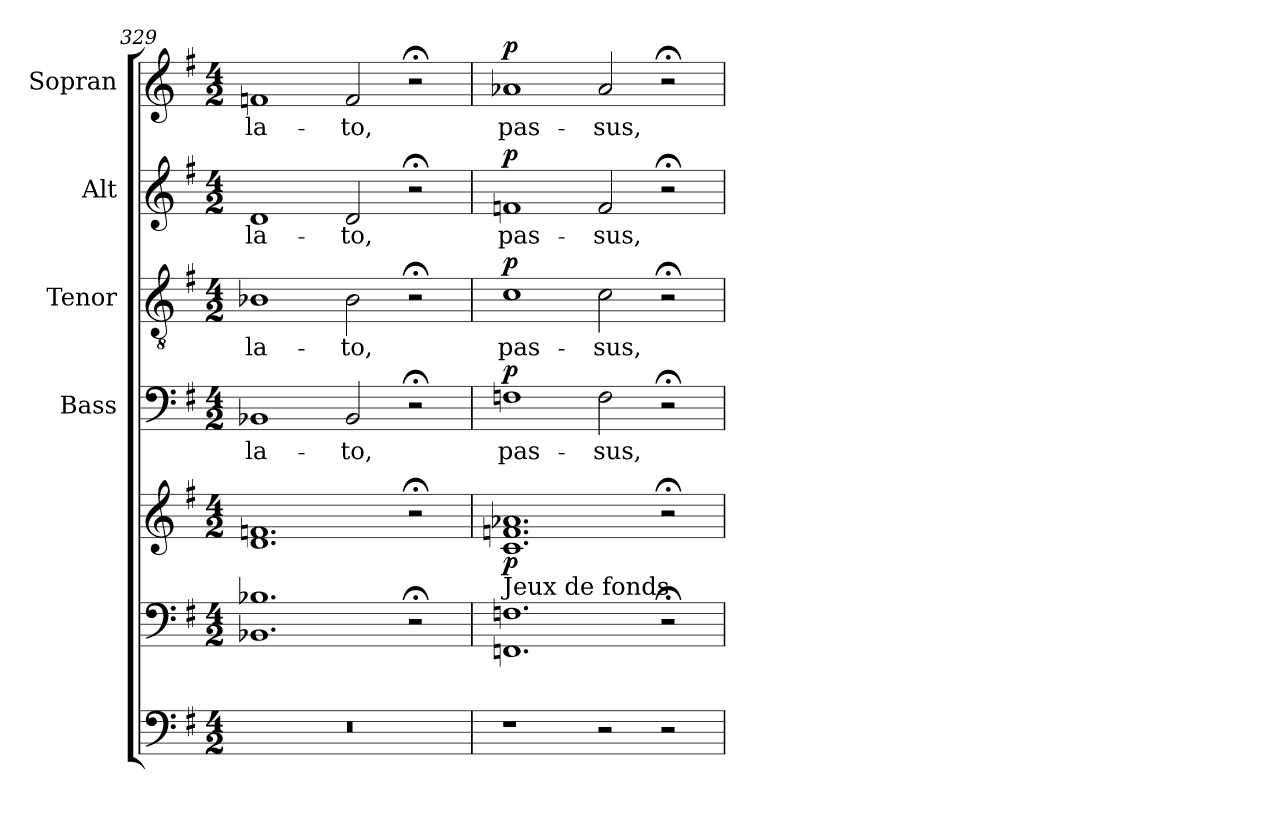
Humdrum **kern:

**kern	**kern	**kern	**dynam	**kern	**text	**dynam	**kern	**text	**dynam	**kern	**text	**dynam	**kern	**text	**dynam
*part6	*part5	*part5	*part5	*part4	*part4	*part4	*part3	*part3	*part3	*part2	*part2	*part2	*part1	*part1	*part1
*staff7	*staff6	*staff5	*staff5/6	*staff4	*staff4	*staff4	*staff3	*staff3	*staff3	*staff2	*staff2	*staff2	*staff1	*staff1	*staff1
*	*	*	*	*I"Bass	*	*	*I"Tenor	*	*	*I"Alt	*	*	*I"Sopran	*	*
*	*	*	*	*I'B.	*	*	*I'T.	*	*	*I'A.	*	*	*I'S.	*	*
*clefF4	*clefF4	*clefG2	*	*clefF4	*	*	*clefGv2	*	*	*clefG2	*	*	*clefG2	*	*
*k[f#]	*k[f#]	*k[f#]	*	*k[f#]	*	*	*k[f#]	*	*	*k[f#]	*	*	*k[f#]	*	*
*G:	*G:	*G:	*	*G:	*	*	*G:	*	*	*G:	*	*	*G:	*	*
*M4/2	*M4/2	*M4/2	*	*M4/2	*	*	*M4/2	*	*	*M4/2	*	*	*M4/2	*	*
=329	=329	=329	=329	=329	=329	=329	=329	=329	=329	=329	=329	=329	=329	=329	=329
!	!	!	!	!	!LO:LY:b	!	!	!LO:LY:b	!	!	!LO:LY:b	!	!	!LO:LY:b	!
0r	1.BB-X 1.B-X	1.d 1.fn	.	1BB-X	-la-	.	1B-X	-la-	.	1d	-la-	.	1fn	-la-	.
!	!	!	!	!	!LO:LY:b	!	!	!LO:LY:b	!	!	!LO:LY:b	!	!	!LO:LY:b	!
.	.	.	.	2BB-/	-to,	.	2B-\	-to,	.	2d/	-to,	.	2f/	-to,	.
.	2r;<	2r;<	.	2r;<	.	.	2r;<	.	.	2r;<	.	.	2r;<	.	.
=330	=330	=330	=330	=330	=330	=330	=330	=330	=330	=330	=330	=330	=330	=330	=330
!	!	!LO:TX:b:t=Jeux de fonds	!	!	!	!	!	!	!	!	!	!	!	!	!
!	!	!	!LO:DY:b	!	!LO:LY:b	!LO:DY:a	!	!LO:LY:b	!LO:DY:a	!	!LO:LY:b	!LO:DY:a	!	!LO:LY:b	!LO:DY:a
1r	1.FFn 1.Fn	1.c 1.fn 1.a-X	p	1Fn	pas-	p	1c	pas-	p	1fn	pas-	p	1a-X	pas-	p
!	!	!	!	!	!LO:LY:b	!	!	!LO:LY:b	!	!	!LO:LY:b	!	!	!LO:LY:b	!
2r	.	.	.	2F\	-sus,	.	2c\	-sus,	.	2f/	-sus,	.	2a-/	-sus,	.
2r	2r;<	2r;<	.	2r;<	.	.	2r;<	.	.	2r;<	.	.	2r;<	.	.
=	=	=	=	=	=	=	=	=	=	=	=	=	=	=	=
*-	*-	*-	*-	*-	*-	*-	*-	*-	*-	*-	*-	*-	*-	*-	*-
